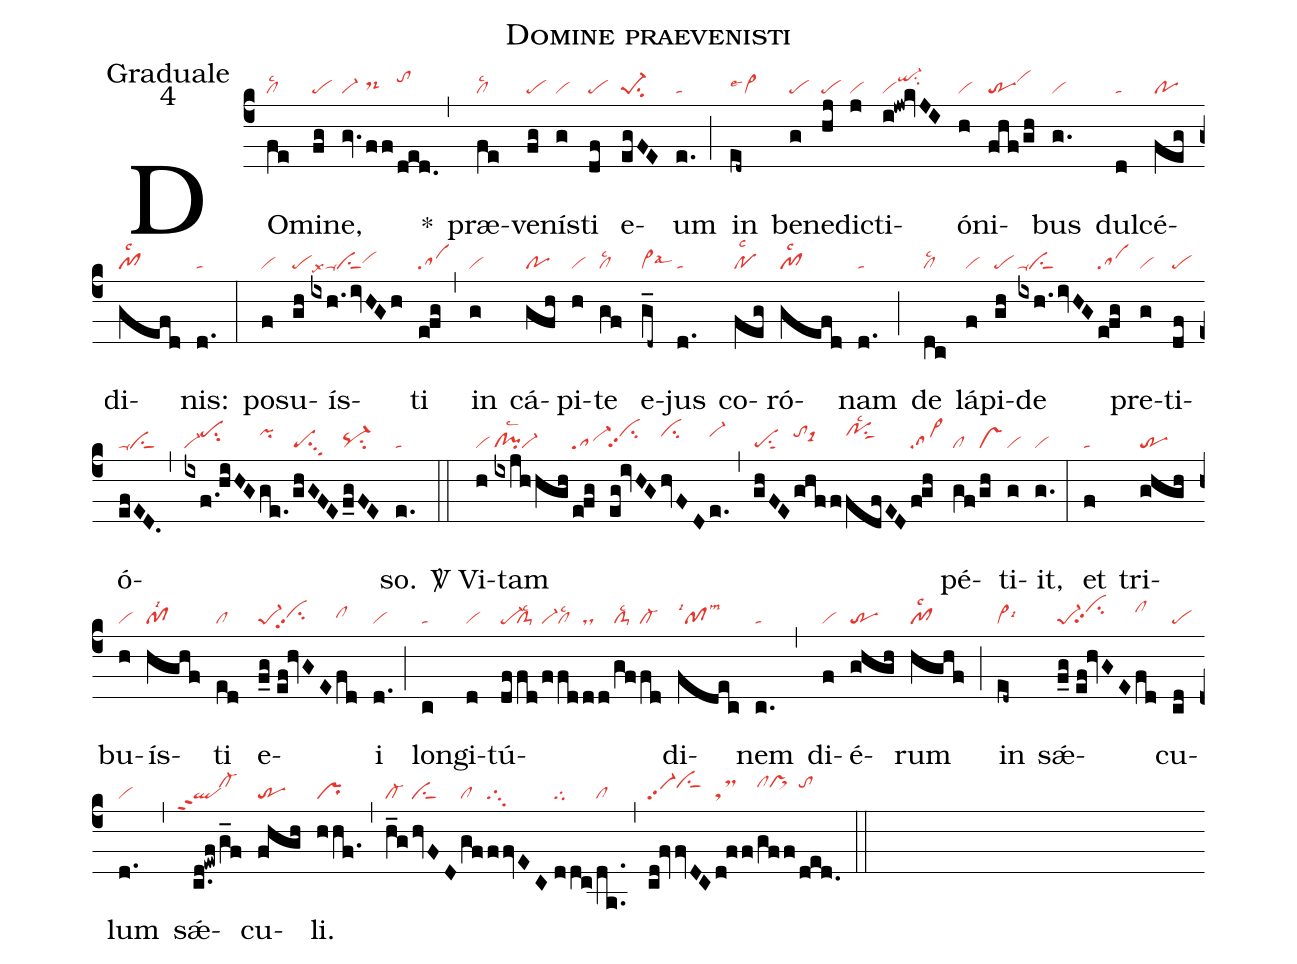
name:Domine praevenisti;
office-part:Graduale;
mode:4;
nabc-lines:1;
%%
(c4) DO(fe|cllsc2)mi(fg|pe)ne,(gv.|vi-|ff/|ds-hh|ded.|tohj) <sp>*</sp>(,) præ(fe|cllsc2)ve(fg|pe)nís(g|vi)ti(df|pe) e(egFE|pe-1su2)um(e.|ta) (;) in(ed~|vi>lse4) be(g|pe)ne(hj|pe)dic(j|vi)ti(i!jw!kvJI|viqi-hjsu2)ó(h|vi)ni(fhf/gh|trvihj)bus(g.|vi) dul(d|ta)cé(feg|po)di(gefd|pf1lsc2)nis:(d.|ta) (:) po(f|vi)su(gh|pe)ís(ixh.ivHGh|ciSppu1lsx4vihh)ti(e!fg|sa) (,) in(g|vi) cá(gfh|po)pi(h|vi)te(gf|cllsc2) e(g_d~|vi>lsal6)jus(d.|ta) co(feg|polsc2)ró(gefd|pf1lsc2)nam(d.|ta) (;) de(dc|cllsc2) lá(f|vi)pi(gh|pe)de(ixh.ivHG|ciSppu1|e!fg|sa) pre(g|vi)ti(df|pe)ó(efED.,|ciSppu1|ixf.!hiHG|vi-pehjsu2|ge./|pihj|ghGFE|pesu3|f_gFE|pq-su2)so.(e.|ta) (::)

<sp>V/</sp> Vi(h|vi)tam(ixjhhgh/|cl!pilsc2vi-|e!fg |sa-|eg!ivHG|cihjpp2|hvFD|cihj|e.|vi-hj) (,) (ghFE|pesu1sut1|ghff|tohjst-hj|fdfED|pohjsu1sut1lsc2|f!gh|sa>) pé(gf/|cl|gh|vs)ti(g|vi)it,(g.|vi) (:) et(f|ta) tri(ghgh|tr)bu(h|vi)ís(hghf|pflsi2)ti(ed|cl) e(f_g//|pe-1|ef!hvGE|cihhpp2|fd|clhh)i(d.|vi) (;) lon(c|ta)gi(d|vi)tú(df|pe-|fd/|clS-lsc2|ffd|vi-cllsc2|dd/|ds|gf|clS-lsc2|fd|cl-)di(fdec|pflsi1lsm3)nem(c.|ta) (,) di(f|vi)é(ghgh|tr)rum(hghf|pf1lsc2) (;) in(ed~|vi>lsi6) sǽ(f_g//|pe-1|ef!hvGE|cihjpp2|fd|clhj)cu(cd|pe)lum(d.|vi) (,) sǽ(c.d!ewf/|````qlppt2|g_f|cl-hj)cu(fhgh|tr)li.(hhf.|pr) (,) (h_g|cl-|hvFD|ciS|gf|cl|ffvEC//|tg1|ddc/|tg|da..|cl) (,) (cd!fvvDC|vi-pp2ciShj|d!ff/|tsM|gff/|clhjpr>hj|ded.|tohj) (::)
